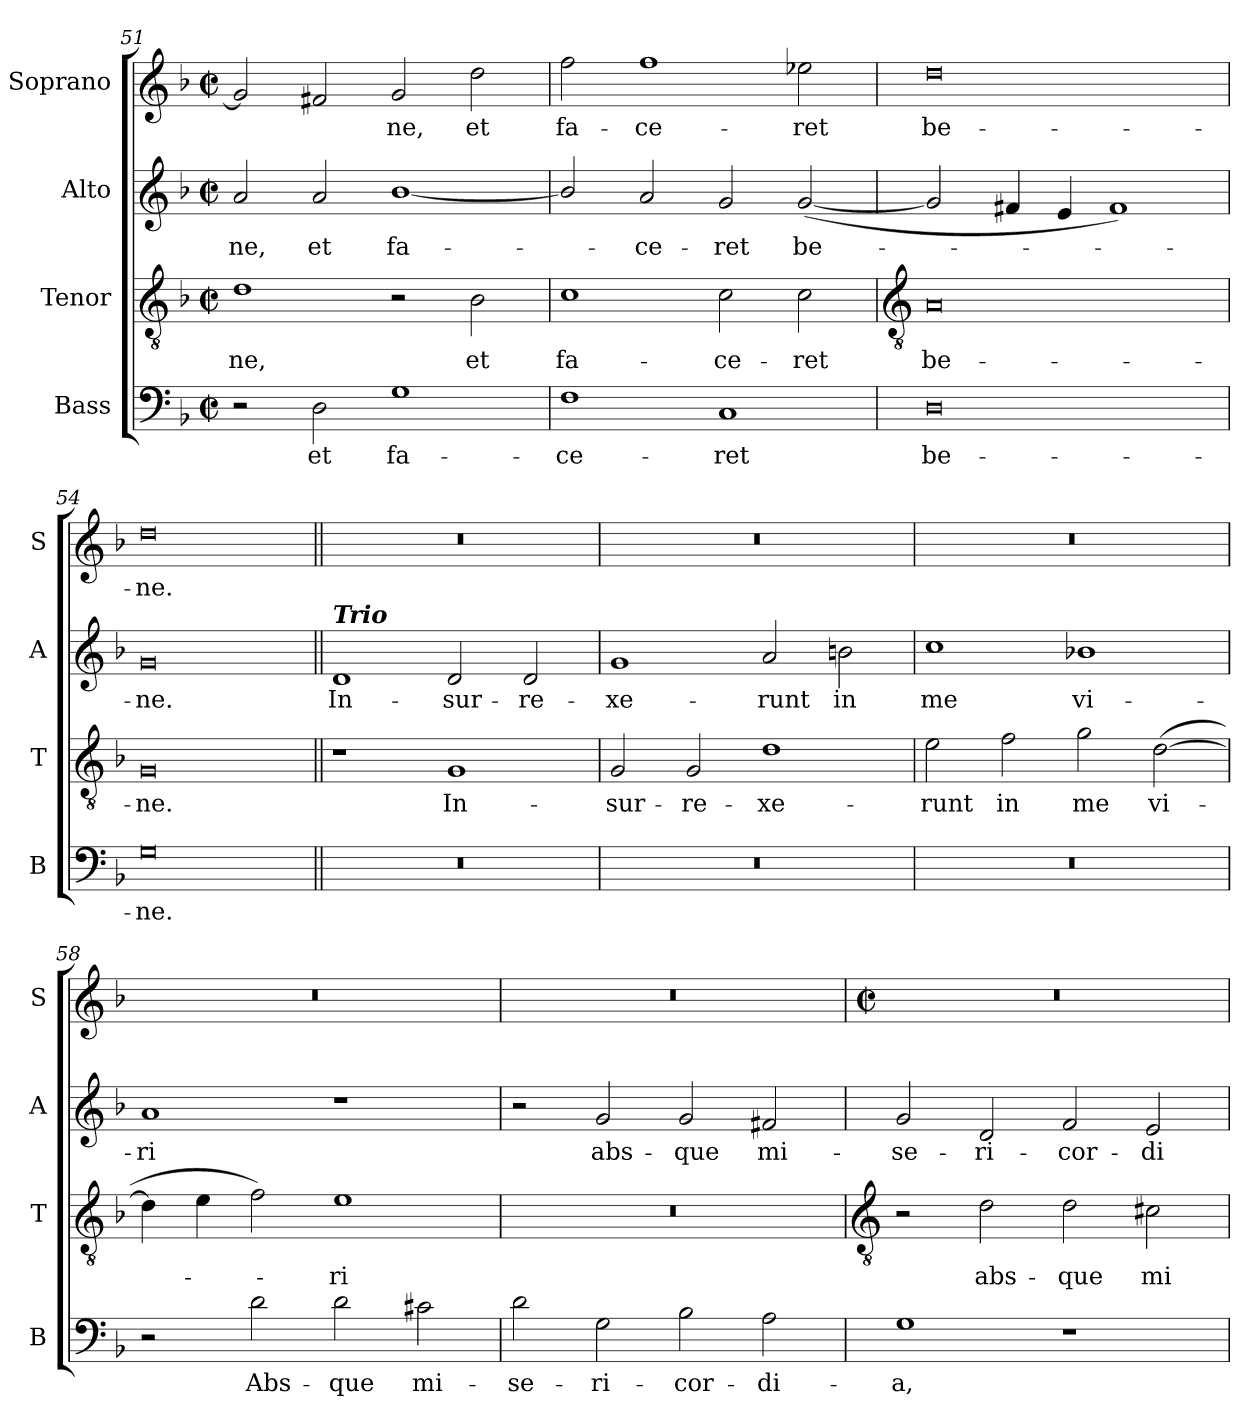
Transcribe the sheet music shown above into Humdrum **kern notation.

**kern	**text	**kern	**text	**kern	**text	**kern	**text
*part4	*part4	*part3	*part3	*part2	*part2	*part1	*part1
*staff4	*staff4	*staff3	*staff3	*staff2	*staff2	*staff1	*staff1
*I"Bass	*	*I"Tenor	*	*I"Alto	*	*I"Soprano	*
*I'B	*	*I'T	*	*I'A	*	*I'S	*
*clefF4	*	*clefGv2	*	*clefG2	*	*clefG2	*
*k[b-]	*	*k[b-]	*	*k[b-]	*	*k[b-]	*
*F:	*	*F:	*	*F:	*	*F:	*
*M4/2	*	*M4/2	*	*M4/2	*	*M4/2	*
*met(c|)	*	*met(c|)	*	*met(c|)	*	*met(c|)	*
=51	=51	=51	=51	=51	=51	=51	=51
!	!	!	!LO:LY:b	!	!LO:LY:b	!	!
2r	.	1d	ne,	2a	ne,	2g]	.
!	!LO:LY:b	!	!	!	!LO:LY:b	!	!
2D	et	.	.	2a	et	2f#X	.
!	!LO:LY:b	!	!	!	!LO:LY:b	!	!LO:LY:b
1G	fa-	2r	.	[1b-/	fa-	2g	ne,
!	!	!	!LO:LY:b	!	!	!	!LO:LY:b
.	.	2B-	et	.	.	2dd	et
=52	=52	=52	=52	=52	=52	=52	=52
!	!LO:LY:b	!	!LO:LY:b	!	!	!	!LO:LY:b
1F	-ce-	1c	fa-	2b-/]	.	2ff	fa-
!	!	!	!	!	!LO:LY:b	!	!LO:LY:b
.	.	.	.	2a	ce-	1ff	-ce-
!	!LO:LY:b	!	!LO:LY:b	!	!LO:LY:b	!	!
1C	-ret	2c	-ce-	2g	-ret	.	.
!	!	!	!LO:LY:b	!	!LO:LY:b	!	!LO:LY:b
.	.	2c	-ret	(<[2g	be-	2ee-X	-ret
!!LO:LB:g=z
=53	=53	=53	=53	=53	=53	=53	=53
*	*	*clefGv2	*	*	*	*	*
!	!LO:LY:b	!	!LO:LY:b	!	!	!	!LO:LY:b
0D	be-	0A	be-	2g]	.	0dd	be-
.	.	.	.	4f#X	.	.	.
.	.	.	.	4e	.	.	.
.	.	.	.	1f#)	.	.	.
=54	=54	=54	=54	=54	=54	=54	=54
!	!LO:LY:b	!	!LO:LY:b	!	!LO:LY:b	!	!LO:LY:b
0G	-ne.	0G	-ne.	0g	ne.	0dd	-ne.
=55||	=55||	=55||	=55||	=55||	=55||	=55||	=55||
!	!	!	!	!LO:TX:a:Bi:t=Trio	!	!	!
!	!	!	!	!	!LO:LY:b	!	!
0r	.	1r	.	1d	In-	0r	.
!	!	!	!LO:LY:b	!	!LO:LY:b	!	!
.	.	1G	In-	2d	-sur-	.	.
!	!	!	!	!	!LO:LY:b	!	!
.	.	.	.	2d	-re-	.	.
=56	=56	=56	=56	=56	=56	=56	=56
!	!	!	!LO:LY:b	!	!LO:LY:b	!	!
0r	.	2G	-sur-	1g	-xe-	0r	.
!	!	!	!LO:LY:b	!	!	!	!
.	.	2G	-re-	.	.	.	.
!	!	!	!LO:LY:b	!	!LO:LY:b	!	!
.	.	1d	-xe-	2a	-runt	.	.
!	!	!	!	!	!LO:LY:b	!	!
.	.	.	.	2bn	in	.	.
=57	=57	=57	=57	=57	=57	=57	=57
!	!	!	!LO:LY:b	!	!LO:LY:b	!	!
0r	.	2e	-runt	1cc	me	0r	.
!	!	!	!LO:LY:b	!	!	!	!
.	.	2f	in	.	.	.	.
!	!	!	!LO:LY:b	!	!LO:LY:b	!	!
.	.	2g	me	1b-X	vi-	.	.
!	!	!	!LO:LY:b	!	!	!	!
.	.	(>[2d	vi-	.	.	.	.
=58	=58	=58	=58	=58	=58	=58	=58
!	!	!	!	!	!LO:LY:b	!	!
2r	.	4d]	.	1a	-ri	0r	.
.	.	4e	.	.	.	.	.
!	!LO:LY:b	!	!	!	!	!	!
2d	Abs-	2f)	.	.	.	.	.
!	!LO:LY:b	!	!LO:LY:b	!	!	!	!
2d	-que	1e	ri	1r	.	.	.
!	!LO:LY:b	!	!	!	!	!	!
2c#X	mi-	.	.	.	.	.	.
=59	=59	=59	=59	=59	=59	=59	=59
!	!LO:LY:b	!	!	!	!	!	!
2d	-se-	0r	.	2r	.	0r	.
!	!LO:LY:b	!	!	!	!LO:LY:b	!	!
2G	-ri-	.	.	2g	abs-	.	.
!	!LO:LY:b	!	!	!	!LO:LY:b	!	!
2B-	-cor-	.	.	2g	-que	.	.
!	!LO:LY:b	!	!	!	!LO:LY:b	!	!
2A	-di-	.	.	2f#X	mi-	.	.
!!LO:LB:g=z
=60	=60	=60	=60	=60	=60	=60	=60
*	*	*clefGv2	*	*	*	*	*
*	*	*	*	*	*	*M4/2	*
*	*	*	*	*	*	*met(c|)	*
!	!LO:LY:b	!	!	!	!LO:LY:b	!	!
1G	-a,	2r	.	2g	-se-	0r	.
!	!	!	!LO:LY:b	!	!LO:LY:b	!	!
.	.	2d	abs-	2d	-ri-	.	.
!	!	!	!LO:LY:b	!	!LO:LY:b	!	!
1r	.	2d	-que	2f	-cor-	.	.
!	!	!	!LO:LY:b	!	!LO:LY:b	!	!
.	.	2c#X	mi-	2e	-di-	.	.
=	=	=	=	=	=	=	=
*-	*-	*-	*-	*-	*-	*-	*-
